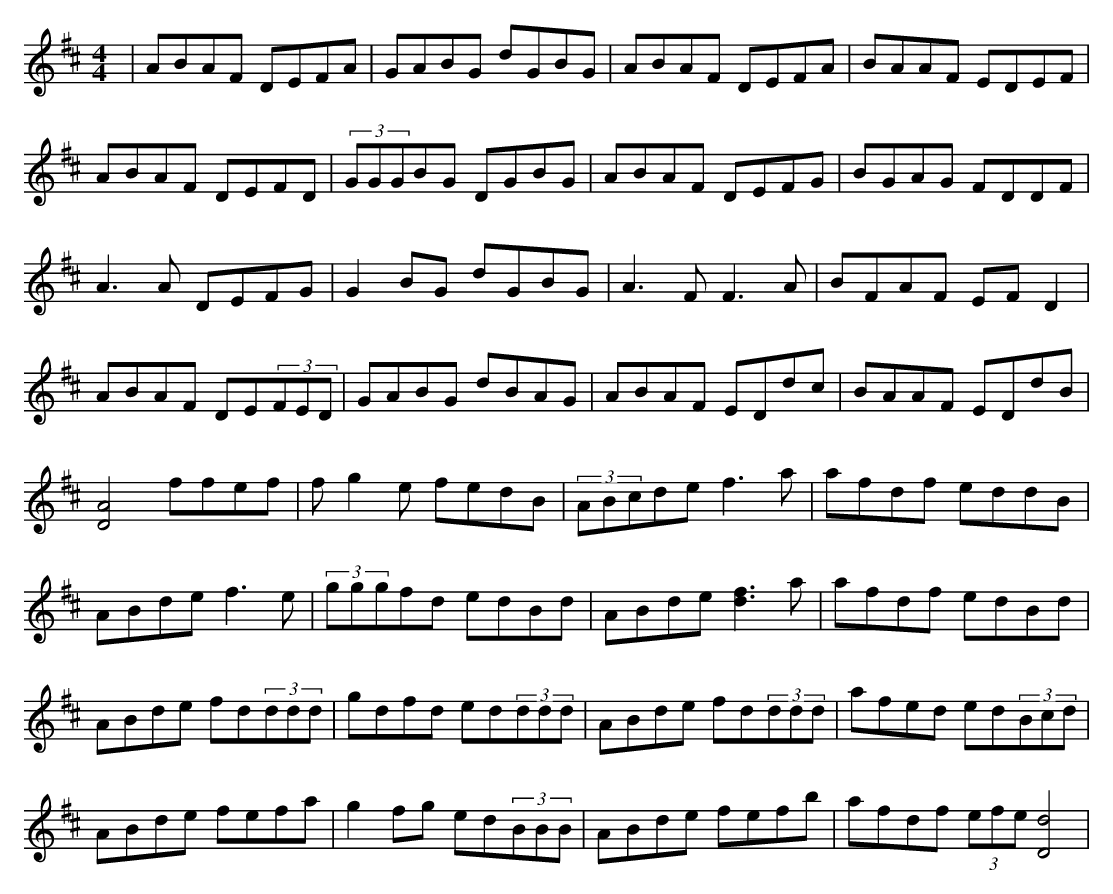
X:1
M:4/4
K:D
|ABAF DEFA|GABG dGBG|ABAF DEFA|BAAF EDEF|
ABAF DEFD|(3GGGBG DGBG|ABAF DEFG|BGAG FDDF|
A3A DEFG|G2BG dGBG|A3F F3A|BFAF EFD2|
ABAF DE(3FED|GABG dBAG|ABAF EDdc|BAAF EDdB|
[A4D4] ffef|fg2e fedB|(3ABcde f3a|afdf eddB|
ABde f3e|(3gggfd edBd|ABde [d3f3]a|afdf edBd|
ABde fd(3ddd|gdfd ed(3ddd|ABde fd(3ddd|afed ed(3Bcd|
ABde fefa|g2fg ed(3BBB|ABde fefb|afdf (3efe[d4D4]|
